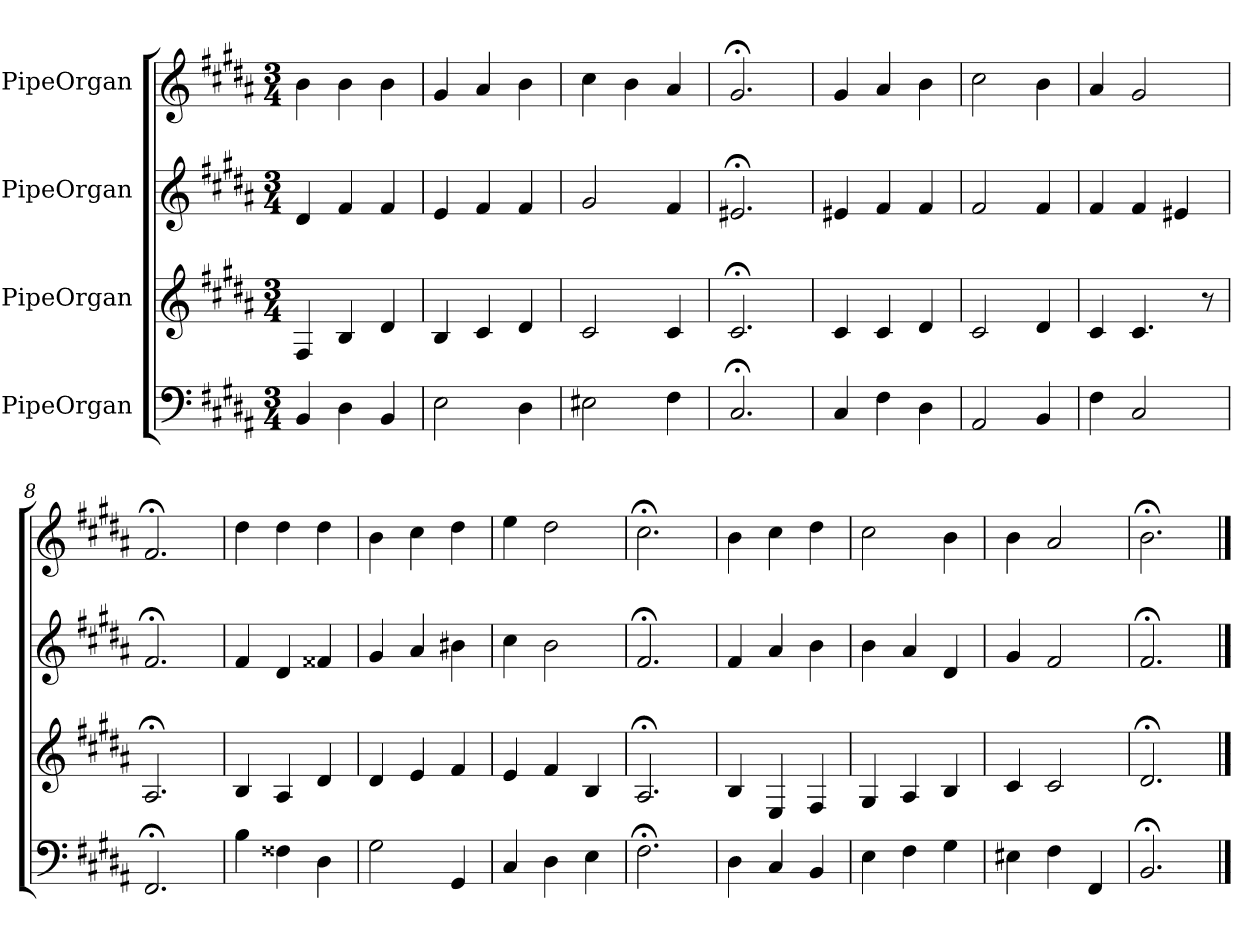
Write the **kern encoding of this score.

**kern	**kern	**kern	**kern
*part4	*part3	*part2	*part1
*staff4	*staff3	*staff2	*staff1
*I"PipeOrgan	*I"PipeOrgan	*I"PipeOrgan	*I"PipeOrgan
*k[f#c#g#d#a#]	*k[f#c#g#d#a#]	*k[f#c#g#d#a#]	*k[f#c#g#d#a#]
*B:	*B:	*B:	*B:
*M3/4	*M3/4	*M3/4	*M3/4
*MM60	*MM60	*MM60	*MM60
=1	=1	=1	=1
4BB	4F#	4d#	4b
4D#	4B	4f#	4b
4BB	4d#	4f#	4b
=2	=2	=2	=2
2E	4B	4e	4g#
.	4c#	4f#	4a#
4D#	4d#	4f#	4b
=3	=3	=3	=3
2E#X	2c#	2g#	4cc#
.	.	.	4b
4F#	4c#	4f#	4a#
=4	=4	=4	=4
2.C#;<	2.c#;<	2.e#X;<	2.g#;<
=5	=5	=5	=5
4C#	4c#	4e#X	4g#
4F#	4c#	4f#	4a#
4D#	4d#	4f#	4b
=6	=6	=6	=6
2AA#	2c#	2f#	2cc#
4BB	4d#	4f#	4b
=7	=7	=7	=7
4F#	4c#	4f#	4a#
2C#	4.c#	4f#	2g#
.	.	4e#X	.
.	8r	.	.
=8	=8	=8	=8
2.FF#;<	2.A#;<	2.f#;<	2.f#;<
=9	=9	=9	=9
4B	4B	4f#	4dd#
4F##X	4A#	4d#	4dd#
4D#	4d#	4f##X	4dd#
=10	=10	=10	=10
2G#	4d#	4g#	4b
.	4e	4a#	4cc#
4GG#	4f#	4b#X	4dd#
=11	=11	=11	=11
4C#	4e	4cc#	4ee
4D#	4f#	2b	2dd#
4E	4B	.	.
=12	=12	=12	=12
2.F#;<	2.A#;<	2.f#;<	2.cc#;<
=13	=13	=13	=13
4D#	4B	4f#	4b
4C#	4E	4a#	4cc#
4BB	4F#	4b	4dd#
=14	=14	=14	=14
4E	4G#	4b	2cc#
4F#	4A#	4a#	.
4G#	4B	4d#	4b
=15	=15	=15	=15
4E#X	4c#	4g#	4b
4F#	2c#	2f#	2a#
4FF#	.	.	.
=16	=16	=16	=16
2.BB;<	2.d#;<	2.f#;<	2.b;<
==	==	==	==
*-	*-	*-	*-
